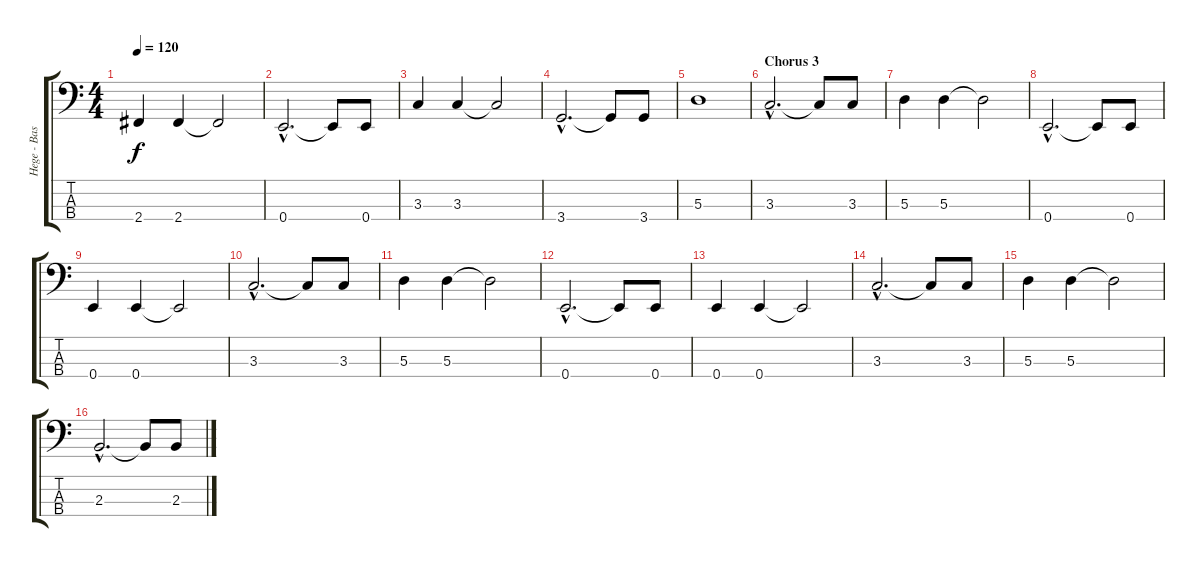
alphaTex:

\track ("Hege - Bass" "Hege - Bas") {instrument electricbassfinger}
\staff {score tabs}
\tuning (G2 D2 A1 E1) {hide}
\ts (4 4)
\tempo 120
\clef f4
\ks c
2.4.4{dy f} 2.4.4 2.4{t}.2 |
0.4{hac}.2{d} 0.4{t}.8 0.4.8 |
3.3.4 3.3.4 3.3{t}.2 |
3.4{hac}.2{d} 3.4{t}.8 3.4.8 |
5.3.1 |
\section ("" "Chorus 3")
3.3{hac}.2{d} 3.3{t}.8 3.3.8 |
5.3.4 5.3.4 5.3{t}.2 |
0.4{hac}.2{d} 0.4{t}.8 0.4.8 |
0.4.4 0.4.4 0.4{t}.2 |
3.3{hac}.2{d} 3.3{t}.8 3.3.8 |
5.3.4 5.3.4 5.3{t}.2 |
0.4{hac}.2{d} 0.4{t}.8 0.4.8 |
0.4.4 0.4.4 0.4{t}.2 |
3.3{hac}.2{d} 3.3{t}.8 3.3.8 |
5.3.4 5.3.4 5.3{t}.2 |
2.3{hac}.2{d} 2.3{t}.8 2.3.8
